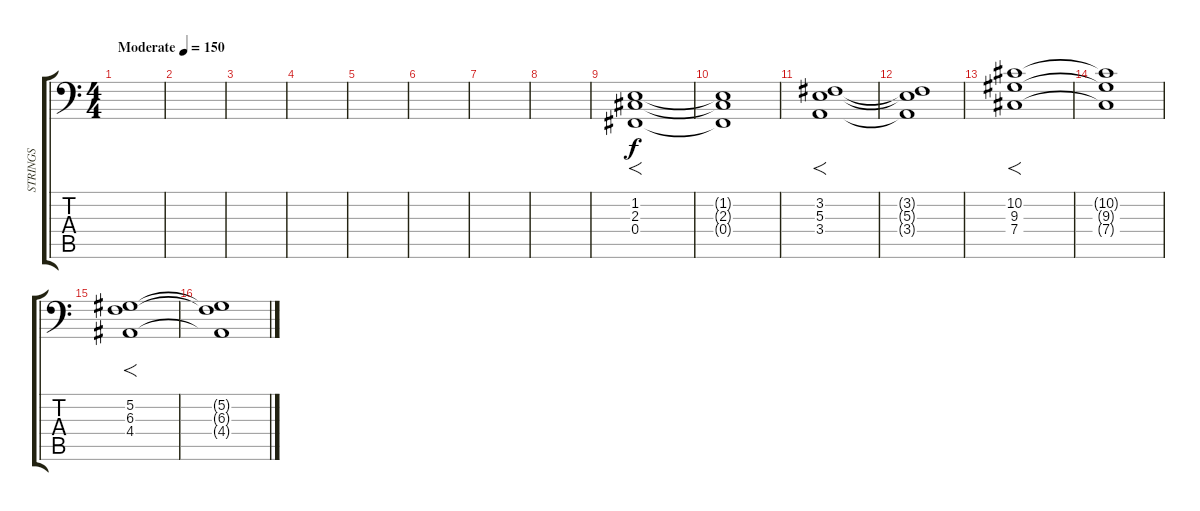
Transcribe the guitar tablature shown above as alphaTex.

\track ("STRINGS" "STRINGS") {instrument stringensemble1}
\staff {score tabs}
\tuning (Ab3 Eb3 B2 Gb2 Db2 Ab1) {hide}
\ts (4 4)
\tempo (150 "Moderate")
\clef f4
\ks c
|
|
|
|
|
|
|
|
(1.2 2.3 0.4).1{f} |
(1.2{t} 2.3{t} 0.4{t}).1 |
(3.2 5.3 3.4).1{f} |
(3.2{t} 5.3{t} 3.4{t}).1 |
(10.2 9.3 7.4).1{f} |
(10.2{t} 9.3{t} 7.4{t}).1 |
(5.2 6.3 4.4).1{f} |
(5.2{t} 6.3{t} 4.4{t}).1
